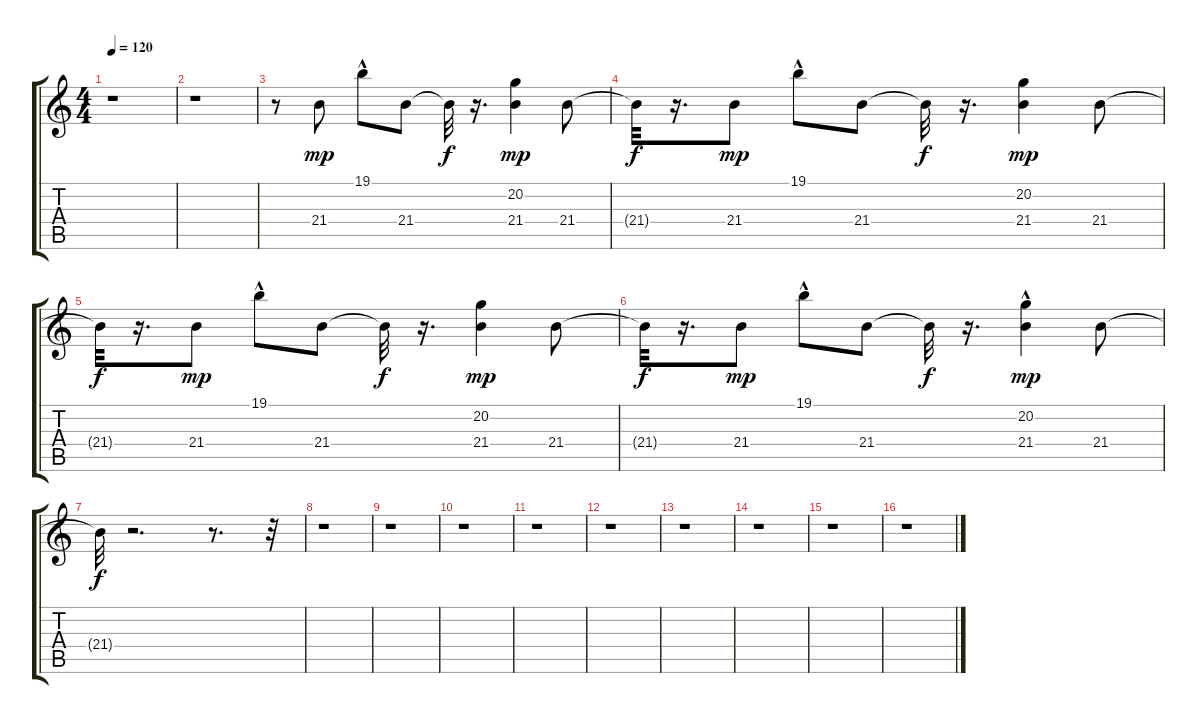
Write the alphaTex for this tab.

\track "" {instrument vibraphone}
\staff {score tabs}
\tuning (E4 B3 G3 D3 A2 E2) {hide}
\ts (4 4)
\tempo 120
\clef g2
\ks c
r.1{dy mp instrument vibraphone} |
r.1 |
r.8 21.4.8{balance 6} 19.1{hac}.8 21.4.8 21.4{t}.32{dy f} r.16{d} (20.2 21.4).4{dy mp} 21.4.8 |
21.4{t}.32{dy f} r.16{d} 21.4.8{dy mp} 19.1{hac}.8 21.4.8 21.4{t}.32{dy f} r.16{d} (20.2 21.4).4{dy mp} 21.4.8 |
21.4{t}.32{dy f} r.16{d} 21.4.8{dy mp} 19.1{hac}.8 21.4.8 21.4{t}.32{dy f} r.16{d} (20.2 21.4).4{dy mp} 21.4.8 |
21.4{t}.32{dy f} r.16{d} 21.4.8{dy mp} 19.1{hac}.8 21.4.8 21.4{t}.32{dy f} r.16{d} (20.2{hac} 21.4).4{dy mp} 21.4.8 |
21.4{t}.32{dy f} r.2{d} r.8{d} r.32 |
r.1 |
r.1 |
r.1 |
r.1 |
r.1 |
r.1 |
r.1 |
r.1 |
r.1
